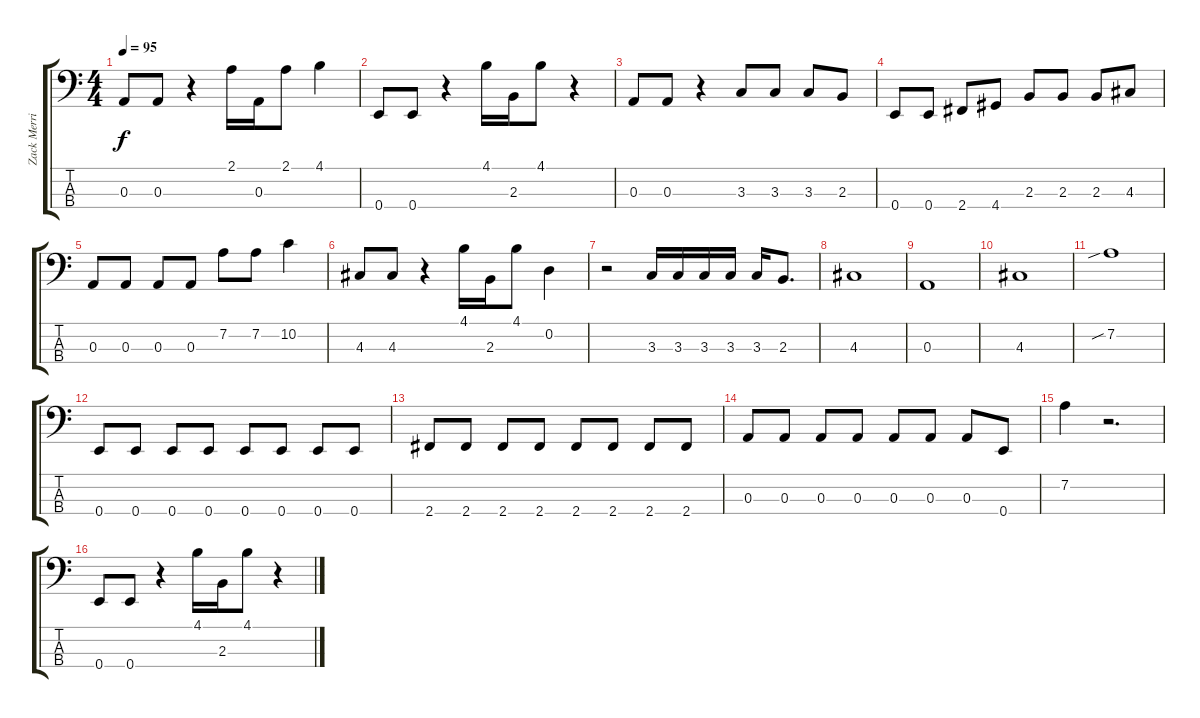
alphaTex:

\track ("Zack Merrick" "Zack Merri") {instrument electricbasspick}
\staff {score tabs}
\tuning (G2 D2 A1 E1) {hide}
\ts (4 4)
\tempo 95
\clef f4
\ks c
0.3.8{dy f} 0.3.8 r.4 2.1.16 0.3.16 2.1.8 4.1.4 |
0.4.8 0.4.8 r.4 4.1.16 2.3.16 4.1.8 r.4 |
0.3.8 0.3.8 r.4 3.3.8 3.3.8 3.3.8 2.3.8 |
0.4.8 0.4.8 2.4.8 4.4.8 2.3.8 2.3.8 2.3.8 4.3.8 |
0.3.8 0.3.8 0.3.8 0.3.8 7.2.8 7.2.8 10.2.4 |
4.3.8 4.3.8 r.4 4.1.16 2.3.16 4.1.8 0.2.4 |
r.2 3.3.16 3.3.16 3.3.16 3.3.16 3.3.16 2.3.8{d} |
4.3.1 |
0.3.1 |
4.3.1 |
7.2{sib}.1 |
0.4.8 0.4.8 0.4.8 0.4.8 0.4.8 0.4.8 0.4.8 0.4.8 |
2.4.8 2.4.8 2.4.8 2.4.8 2.4.8 2.4.8 2.4.8 2.4.8 |
0.3.8 0.3.8 0.3.8 0.3.8 0.3.8 0.3.8 0.3.8 0.4.8 |
7.2.4 r.2{d} |
0.4.8 0.4.8 r.4 4.1.16 2.3.16 4.1.8 r.4
